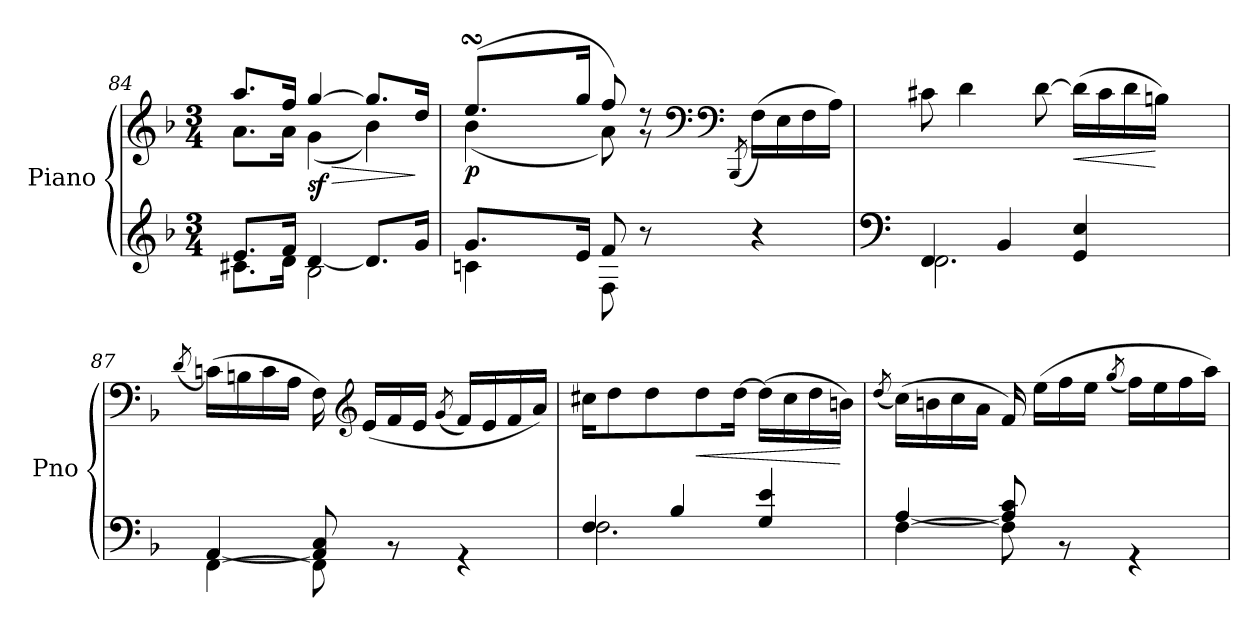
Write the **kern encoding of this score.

**kern	**kern	**dynam
*part1	*part1	*part1
*staff2	*staff1	*staff1/2
*I"Piano	*	*
*I'Pno	*	*
*clefG2	*clefG2	*
*k[b-]	*k[b-]	*
*M3/4	*M3/4	*
=84	=84	=84
*^	*^	*
*	*^	*	*	*
2.ryy	8.e/L	8.c#X\L	8.aa/L	8.a\L	.
.	16f/Jk	16d\Jk	16ff/Jk	16a\Jk	.
!	!	!	!	!	!LO:HP:b
!	!	!	!	!	!LO:DY:n=1:b
.	[4d/	2B-\	[4gg/	(<4g\	> sf
.	8.d/L]	.	8.gg/L]	4b-\)	.
.	16g/Jk	.	16dd/Jk	.	]
!!LO:PB:g=z
=85	=85	=85	=85	=85	=85
*	*	*	*	*^	*
!	!	!	!	!	!	!LO:DY:b
16ryy	8.g/L	4cn\	(>8.eesSsS/L	(<4b-\	16ryy	p
8ryy	.	.	.	.	32ffLLLyy	.
.	.	.	.	.	32eeyy	.
.	.	.	.	.	32ddyy	.
.	.	.	.	.	32eeJJJyy	.
2ryy	16e/Jk	.	16gg/Jk	.	2ryy	.
.	8f/	8F\	8ff/)	8a\)	.	.
.	8r	4.ryy	8r	8r	.	.
.	.	.	(<8qG/	.	.	.
*	*	*	*clefF4	*	*	*
.	4r	.	(>16F\LL)	4ryy	.	.
.	.	.	16E\	.	.	.
.	.	.	16F\	.	.	.
16ryy	.	.	16A\JJ)	.	16ryy	.
*	*	*	*v	*v	*v	*
=86	=86	=86	=86	=86
*clefF4	*	*	*	*
2.ryy	4FF/	2.FF\	8c#X\	.
.	.	.	4d\	.
.	4BB-/	.	.	.
.	.	.	[8d\	.
!	!	!	!	!LO:HP:b
.	4GG/ 4E/	.	(>16d\LL]	<
.	.	.	16c#\	.
.	.	.	16d\	.
.	.	.	16Bn\JJ)	[
8.ryy	8.ryy	8.ryy	8.ryy	.
=87	=87	=87	=87	=87
.	.	.	(<8qd/	.
2.ryy	[4AA/	[4FF\	(>16cn\LL)	.
.	.	.	16Bn\	.
.	.	.	16c\	.
.	.	.	16A\JJ	.
.	8AA/] 8C/	8FF\]	16F\)	.
*	*	*	*clefG2	*
.	.	.	(<16e/LL	.
.	8r	4.ryy	16f/	.
.	.	.	16e/JJ	.
.	.	.	(<8qg/	.
.	4r	.	16f/LL)	.
.	.	.	16e/	.
.	.	.	16f/	.
.	.	.	16a/JJ)	.
!!LO:LB:g=z
=88	=88	=88	=88	=88
2.ryy	4F/	2.F\	16cc#X\KL	.
.	.	.	8dd\	.
.	.	.	8dd\	.
.	4B-/	.	.	.
!	!	!	!	!LO:HP:b
.	.	.	8dd\	<
.	.	.	[16dd\Jk	.
.	4G/ 4e/	.	(>16dd\LL]	.
.	.	.	16cc#\	.
.	.	.	16dd\	.
.	.	.	16bn\JJ)	[
=89	=89	=89	=89	=89
.	.	.	(<8qdd/	.
2.ryy	[4A/	[4F\	(>16cc\LL)	.
.	.	.	16bn\	.
.	.	.	16cc\	.
.	.	.	16a\JJ	.
.	8A/] 8c/	8F\]	16f/)	.
.	.	.	(>16ee\LL	.
.	8r	4.ryy	16ff\	.
.	.	.	16ee\JJ	.
.	.	.	(<8qgg/	.
.	4r	.	16ff\LL)	.
.	.	.	16ee\	.
.	.	.	16ff\	.
.	.	.	16aa\JJ)	.
*v	*v	*v	*	*
=	=	=
*-	*-	*-
